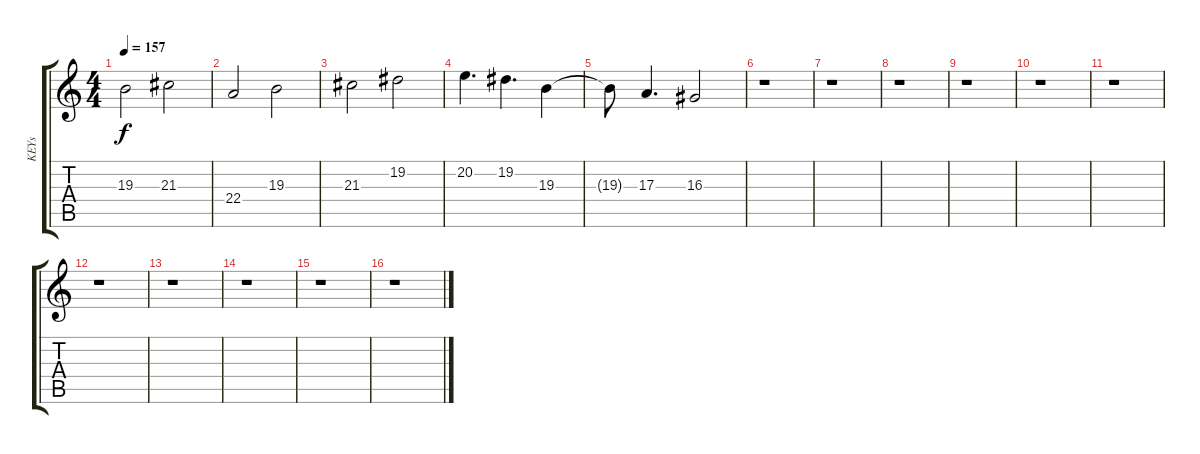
\track ("KEYs" "KEYs") {instrument stringensemble1}
\staff {score tabs}
\tuning (Db4 Ab3 E3 B2 Gb2 Db2) {hide}
\ts (4 4)
\tempo 157
\clef g2
\ks c
19.3.2{dy f} 21.3.2 |
22.4.2 19.3.2 |
21.3.2 19.2.2 |
20.2.4{d} 19.2.4{d} 19.3.4 |
19.3{t}.8 17.3.4{d} 16.3.2 |
r.1 |
r.1 |
r.1 |
r.1 |
r.1 |
r.1 |
r.1 |
r.1 |
r.1 |
r.1 |
r.1
